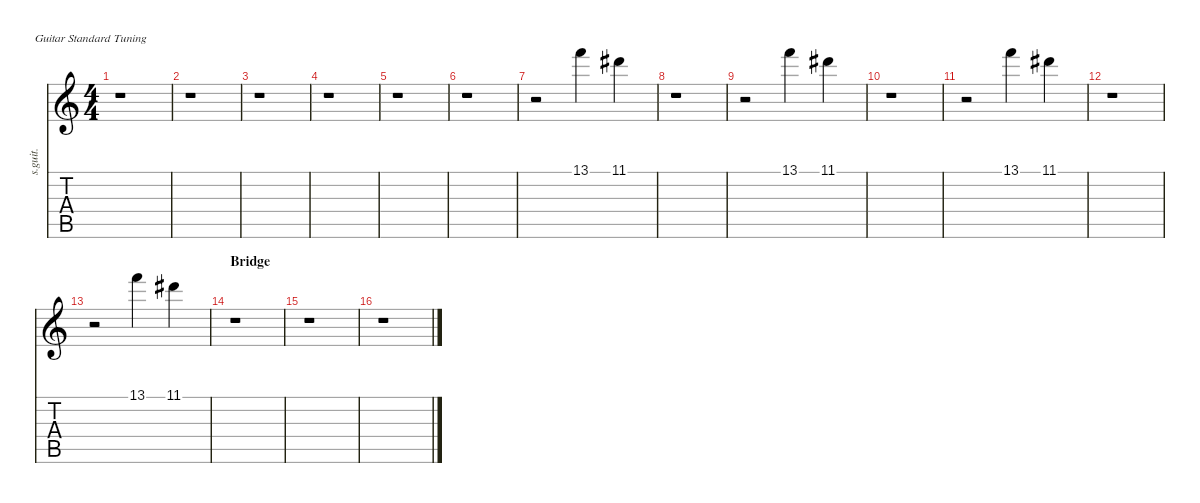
\defaultSystemsLayout 4
\hideDynamics
\bracketExtendMode nobrackets
\track ("\"Feel Good\" (Stuart \"2D\" Pot)" "s.guit.") {instrument shakuhachi}
\staff {score tabs}
\tuning (E4 B3 G3 D3 A2 E2)
\displaytranspose 12
\ts (4 4)
\tempo (139 hide)
\clef g2
\ks c
r.1{dy mp} |
r.1 |
r.1 |
r.1 |
r.1 |
r.1 |
r.2 13.1.4{lyrics (0 "") lyrics (1 "") lyrics (2 "") lyrics (3 "") lyrics (4 "") dy f} 11.1{acc #}.4{lyrics (0 "") lyrics (1 "") lyrics (2 "") lyrics (3 "") lyrics (4 "")} |
r.1 |
r.2 13.1.4{lyrics (0 "") lyrics (1 "") lyrics (2 "") lyrics (3 "") lyrics (4 "")} 11.1{acc #}.4{lyrics (0 "") lyrics (1 "") lyrics (2 "") lyrics (3 "") lyrics (4 "")} |
r.1 |
r.2 13.1.4{lyrics (0 "") lyrics (1 "") lyrics (2 "") lyrics (3 "") lyrics (4 "")} 11.1{acc #}.4{lyrics (0 "") lyrics (1 "") lyrics (2 "") lyrics (3 "") lyrics (4 "")} |
r.1 |
r.2 13.1.4{lyrics (0 "") lyrics (1 "") lyrics (2 "") lyrics (3 "") lyrics (4 "")} 11.1{acc #}.4{lyrics (0 "") lyrics (1 "") lyrics (2 "") lyrics (3 "") lyrics (4 "")} |
\section ("" "Bridge")
r.1 |
r.1 |
r.1
